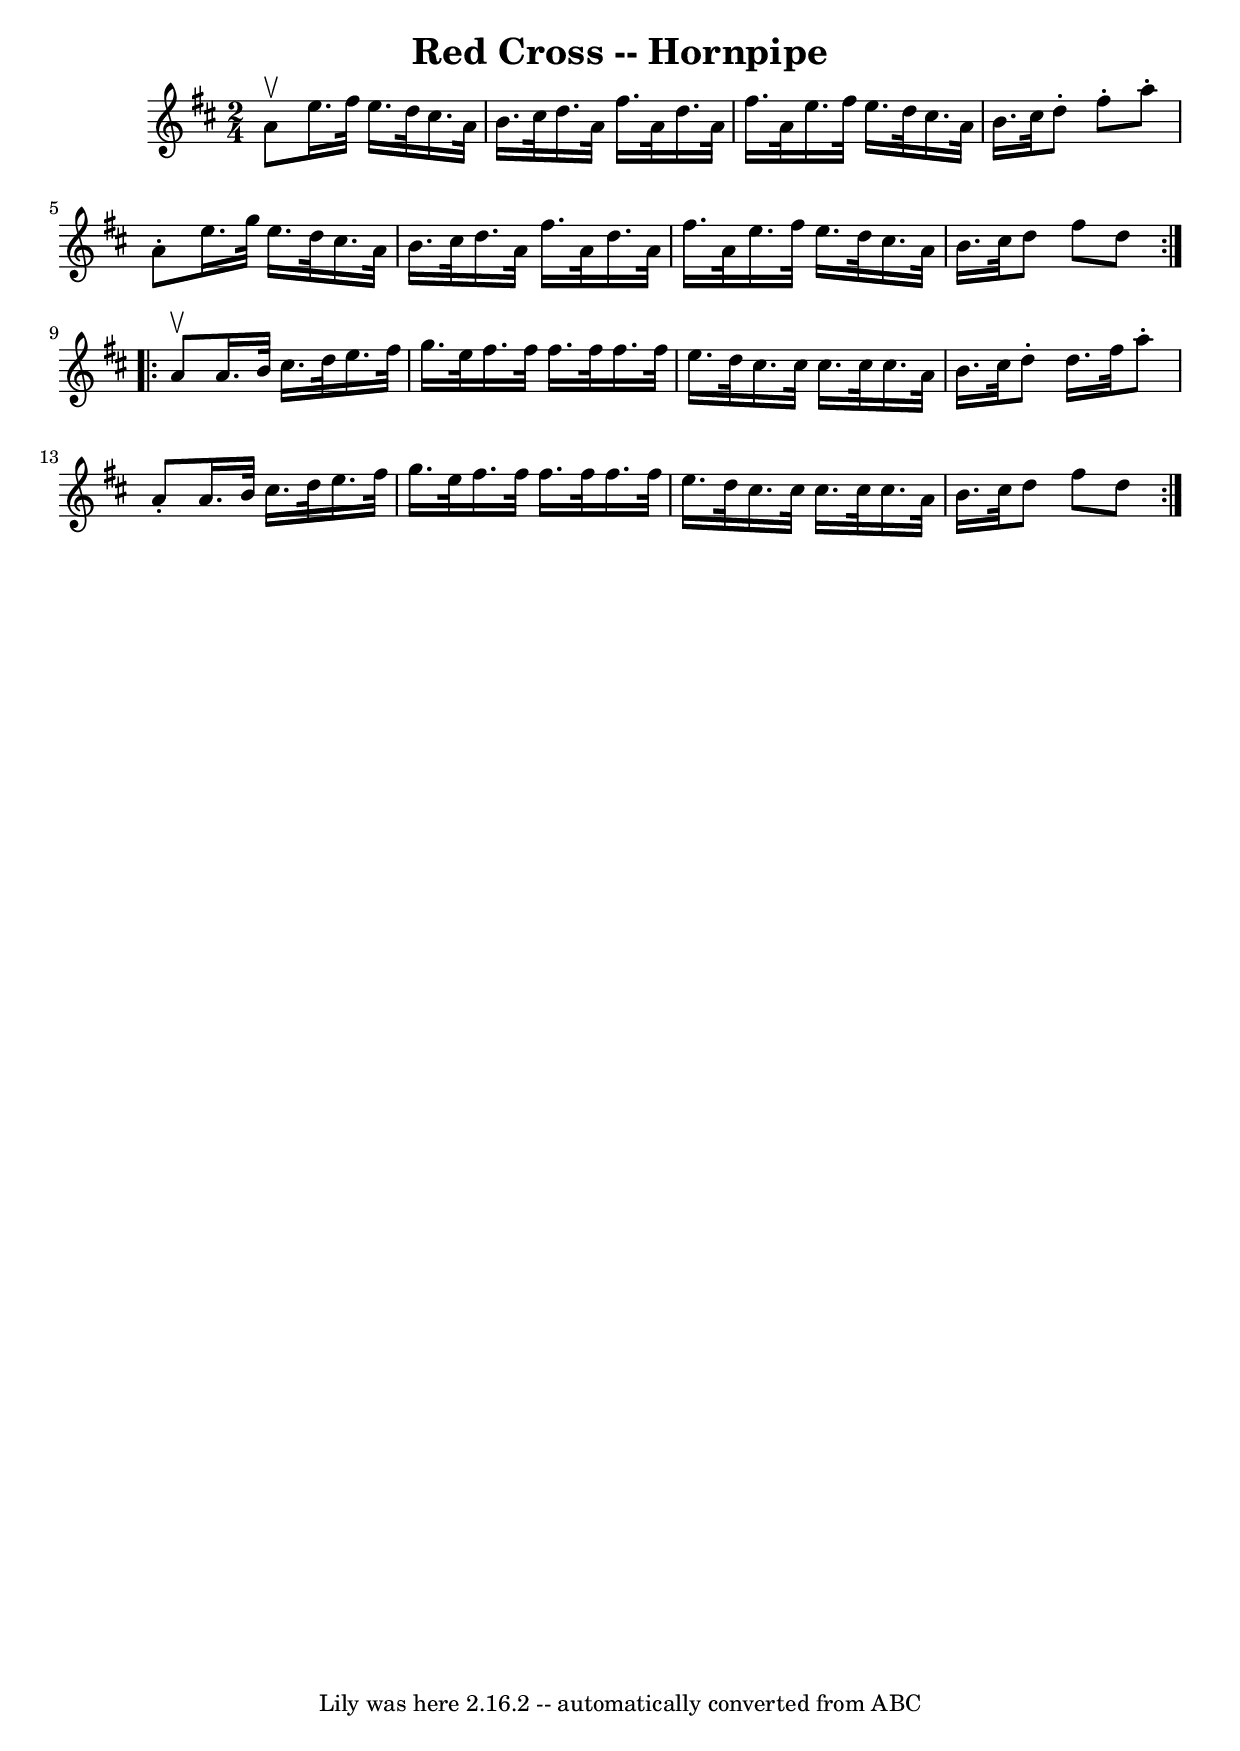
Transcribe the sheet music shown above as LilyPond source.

\version "2.7.40"
\include "Mammoth.ily"
\header {
	book = "Cole's 1000 Fiddle Tunes"
	crossRefNumber = "1"
	footnotes = ""
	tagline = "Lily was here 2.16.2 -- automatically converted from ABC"
	title = "Red Cross -- Hornpipe"
}
voicedefault =  {
\set Score.defaultBarType = "empty"

\repeat volta 2 {
\time 2/4 \key d \major a'8^\upbow |
 e''16. fis''32 e''16.    
d''32 cis''16. a'32 b'16. cis''32  |
 d''16. a'32    
fis''16. a'32 d''16. a'32 fis''16. a'32  |
 e''16.    
fis''32 e''16. d''32 cis''16. a'32 b'16. cis''32  |
   
d''8 -. fis''8 -. a''8 -. a'8 -. |
 e''16. g''32 e''16.   
 d''32 cis''16. a'32 b'16. cis''32  |
 d''16. a'32    
fis''16. a'32 d''16. a'32 fis''16. a'32  |
 e''16.    
fis''32 e''16. d''32 cis''16. a'32 b'16. cis''32  |
   
d''8 fis''8 d''8  }     \repeat volta 2 { a'8^\upbow |
 a'16.  
 b'32 cis''16. d''32 e''16. fis''32 g''16. e''32  |
   
fis''16. fis''32 fis''16. fis''32 fis''16. fis''32 e''16.    
d''32  |
 cis''16. cis''32 cis''16. cis''32 cis''16.    
a'32 b'16. cis''32  |
 d''8 -. d''16. fis''32 a''8 -.   
a'8 -. |
 a'16. b'32 cis''16. d''32 e''16. fis''32    
g''16. e''32  |
 fis''16. fis''32 fis''16. fis''32    
fis''16. fis''32 e''16. d''32  |
 cis''16. cis''32    
cis''16. cis''32 cis''16. a'32 b'16. cis''32  |
 d''8    
fis''8 d''8  }   
}

\score{
    <<

	\context Staff="default"
	{
	    \voicedefault 
	}

    >>
	\layout {
	}
	\midi {}
}
